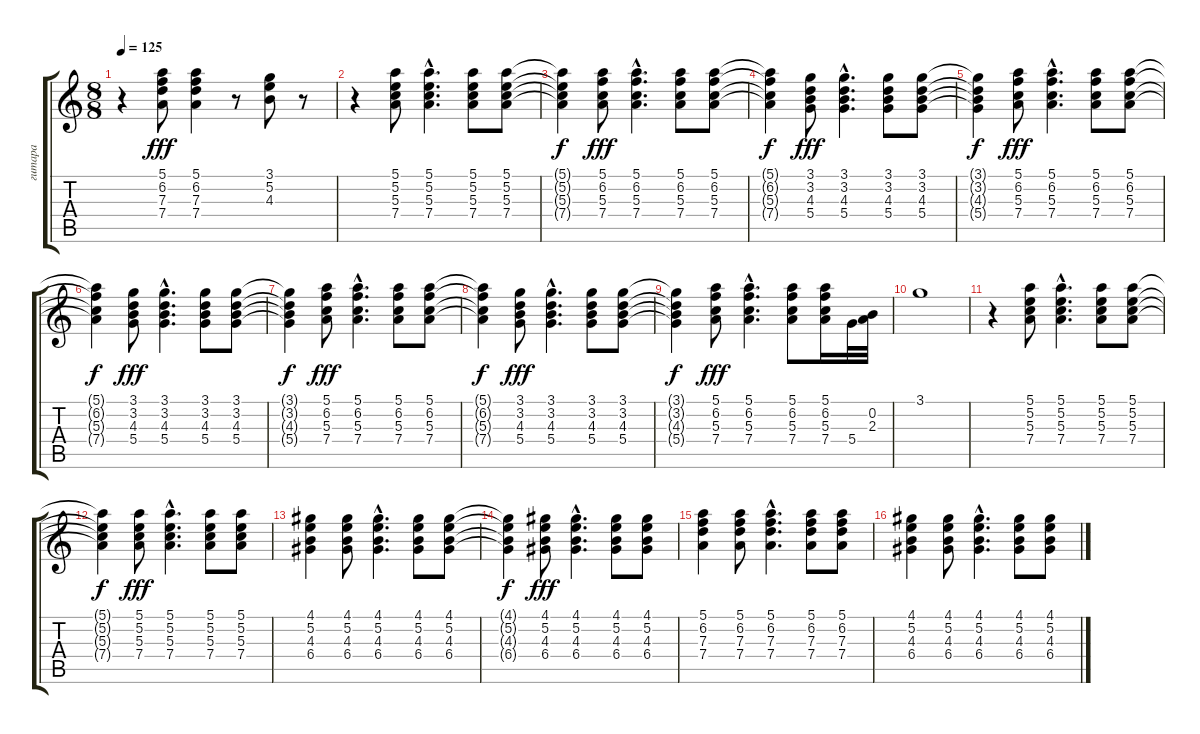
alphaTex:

\track ("гитара" "гитара") {instrument acousticguitarsteel}
\staff {score tabs}
\tuning (E4 B3 G3 D3 A2 E2) {hide}
\ts (8 8)
\tempo 125
\clef g2
\ks c
r.4{dy fff} (5.1 6.2 7.3 7.4).8 (5.1 6.2 7.3 7.4).4 r.8 (3.1 5.2 4.3).8 r.8 |
r.4 (5.1 5.2 5.3 7.4).8 (5.1{hac} 5.2{hac} 5.3{hac} 7.4{hac}).4{d} (5.1 5.2 5.3 7.4).8 (5.1 5.2 5.3 7.4).8 |
(5.1{t} 5.2{t} 5.3{t} 7.4{t}).4{dy f} (5.1 6.2 5.3 7.4).8{dy fff} (5.1{hac} 6.2{hac} 5.3{hac} 7.4{hac}).4{d} (5.1 6.2 5.3 7.4).8 (5.1 6.2 5.3 7.4).8 |
(5.1{t} 6.2{t} 5.3{t} 7.4{t}).4{dy f} (3.1 3.2 4.3 5.4).8{dy fff} (3.1{hac} 3.2{hac} 4.3{hac} 5.4{hac}).4{d} (3.1 3.2 4.3 5.4).8 (3.1 3.2 4.3 5.4).8 |
(3.1{t} 3.2{t} 4.3{t} 5.4{t}).4{dy f} (5.1 6.2 5.3 7.4).8{dy fff} (5.1{hac} 6.2{hac} 5.3{hac} 7.4{hac}).4{d} (5.1 6.2 5.3 7.4).8 (5.1 6.2 5.3 7.4).8 |
(5.1{t} 6.2{t} 5.3{t} 7.4{t}).4{dy f} (3.1 3.2 4.3 5.4).8{dy fff} (3.1{hac} 3.2{hac} 4.3{hac} 5.4{hac}).4{d} (3.1 3.2 4.3 5.4).8 (3.1 3.2 4.3 5.4).8 |
(3.1{t} 3.2{t} 4.3{t} 5.4{t}).4{dy f} (5.1 6.2 5.3 7.4).8{dy fff} (5.1{hac} 6.2{hac} 5.3{hac} 7.4{hac}).4{d} (5.1 6.2 5.3 7.4).8 (5.1 6.2 5.3 7.4).8 |
(5.1{t} 6.2{t} 5.3{t} 7.4{t}).4{dy f} (3.1 3.2 4.3 5.4).8{dy fff} (3.1{hac} 3.2{hac} 4.3{hac} 5.4{hac}).4{d} (3.1 3.2 4.3 5.4).8 (3.1 3.2 4.3 5.4).8 |
(3.1{t} 3.2{t} 4.3{t} 5.4{t}).4{dy f} (5.1 6.2 5.3 7.4).8{dy fff} (5.1{hac} 6.2{hac} 5.3{hac} 7.4{hac}).4{d} (5.1 6.2 5.3 7.4).8 (5.1 6.2 5.3 7.4).16 5.4.32 (0.2 2.3).32 |
3.1.1 |
r.4 (5.1 5.2 5.3 7.4).8 (5.1{hac} 5.2{hac} 5.3{hac} 7.4{hac}).4{d} (5.1 5.2 5.3 7.4).8 (5.1 5.2 5.3 7.4).8 |
(5.1{t} 5.2{t} 5.3{t} 7.4{t}).4{dy f} (5.1 5.2 5.3 7.4).8{dy fff} (5.1{hac} 5.2{hac} 5.3{hac} 7.4{hac}).4{d} (5.1 5.2 5.3 7.4).8 (5.1 5.2 5.3 7.4).8 |
(4.1 5.2 4.3 6.4).4 (4.1 5.2 4.3 6.4).8 (4.1{hac} 5.2{hac} 4.3{hac} 6.4{hac}).4{d} (4.1 5.2 4.3 6.4).8 (4.1 5.2 4.3 6.4).8 |
(4.1{t} 5.2{t} 4.3{t} 6.4{t}).4{dy f} (4.1 5.2 4.3 6.4).8{dy fff} (4.1{hac} 5.2{hac} 4.3{hac} 6.4{hac}).4{d} (4.1 5.2 4.3 6.4).8 (4.1 5.2 4.3 6.4).8 |
(5.1 6.2 7.3 7.4).4 (5.1 6.2 7.3 7.4).8 (5.1{hac} 6.2{hac} 7.3{hac} 7.4{hac}).4{d} (5.1 6.2 7.3 7.4).8 (5.1 6.2 7.3 7.4).8 |
(4.1 5.2 4.3 6.4).4 (4.1 5.2 4.3 6.4).8 (4.1{hac} 5.2{hac} 4.3{hac} 6.4{hac}).4{d} (4.1 5.2 4.3 6.4).8 (4.1 5.2 4.3 6.4).8
